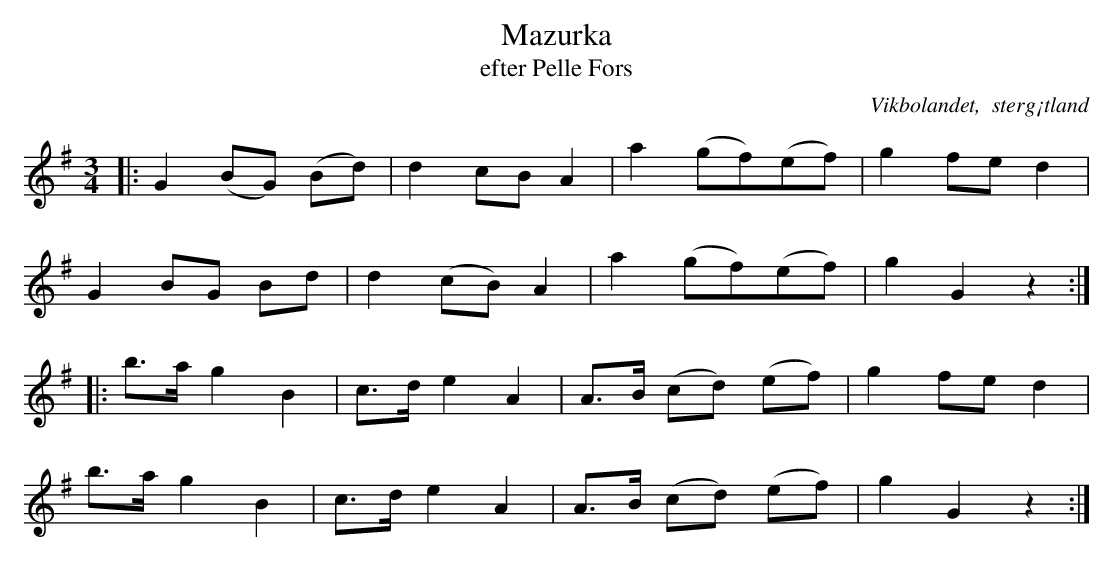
X:1
T:Mazurka
T:efter Pelle Fors
O:Vikbolandet,  sterg¡tland
M:3/4
L:1/8
K:G
|:G2 (BG) (Bd)|d2 cB A2  |a2 (gf)(ef)|g2 fe d2 |
G2 BG Bd      |d2 (cB) A2|a2 (gf)(ef)|g2 G2 z2:|
|:b>a g2 B2|c>d e2 A2|A>B (cd) (ef)|g2 fe d2|
b>a g2 B2|c>d e2 A2|A>B (cd) (ef)|g2 G2 z2:|
